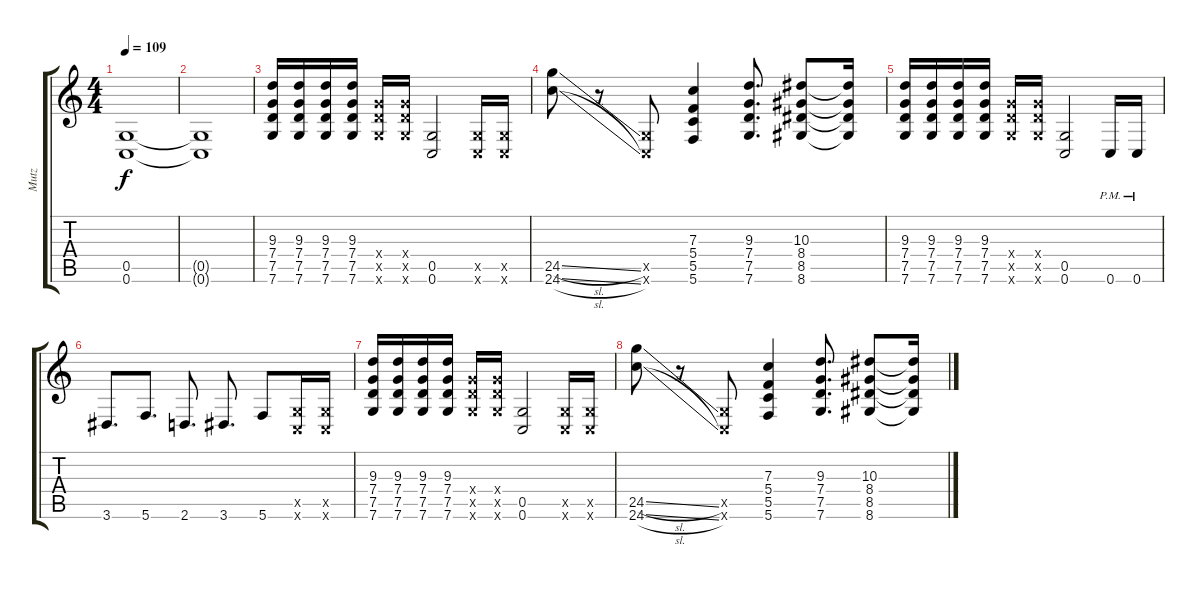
\track ("Mutz" "Mutz") {instrument distortionguitar}
\staff {score tabs}
\tuning (D4 A3 F3 C3 G2 C2) {hide}
\ts (4 4)
\tempo 109
\clef g2
\ks c
(0.5 0.6).1{dy f} |
(0.5{t} 0.6{t}).1 |
(9.3 7.4 7.5 7.6).16 (9.3 7.4 7.5 7.6).16 (9.3 7.4 7.5 7.6).16 (9.3 7.4 7.5 7.6).16 (7.4{x} 7.5{x} 7.6{x}).16 (7.4{x} 7.5{x} 7.6{x}).16 (0.5 0.6).2 (0.5{x} 0.6{x}).16 (0.5{x} 0.6{x}).16 |
(24.5{sl} 24.6{sl}).8 r.8 (0.5{x} 0.6{x}).8 (7.3 5.4 5.5 5.6).4 (9.3 7.4 7.5 7.6).8{d} (10.3 8.4 8.5 8.6).8 (10.3{t} 8.4{t} 8.5{t} 8.6{t}).16 |
(9.3 7.4 7.5 7.6).16 (9.3 7.4 7.5 7.6).16 (9.3 7.4 7.5 7.6).16 (9.3 7.4 7.5 7.6).16 (7.4{x} 7.5{x} 7.6{x}).16 (7.4{x} 7.5{x} 7.6{x}).16 (0.5 0.6).2 0.6{pm}.16 0.6{pm}.16 |
3.6.8{d} 5.6.8{d} 2.6.8{d} 3.6.8{d} 5.6.8 (0.5{x} 0.6{x}).16 (0.5{x} 0.6{x}).16 |
(9.3 7.4 7.5 7.6).16 (9.3 7.4 7.5 7.6).16 (9.3 7.4 7.5 7.6).16 (9.3 7.4 7.5 7.6).16 (7.4{x} 7.5{x} 7.6{x}).16 (7.4{x} 7.5{x} 7.6{x}).16 (0.5 0.6).2 (0.5{x} 0.6{x}).16 (0.5{x} 0.6{x}).16 |
(24.5{sl} 24.6{sl}).8 r.8 (0.5{x} 0.6{x}).8 (7.3 5.4 5.5 5.6).4 (9.3 7.4 7.5 7.6).8{d} (10.3 8.4 8.5 8.6).8 (10.3{t} 8.4{t} 8.5{t} 8.6{t}).16
